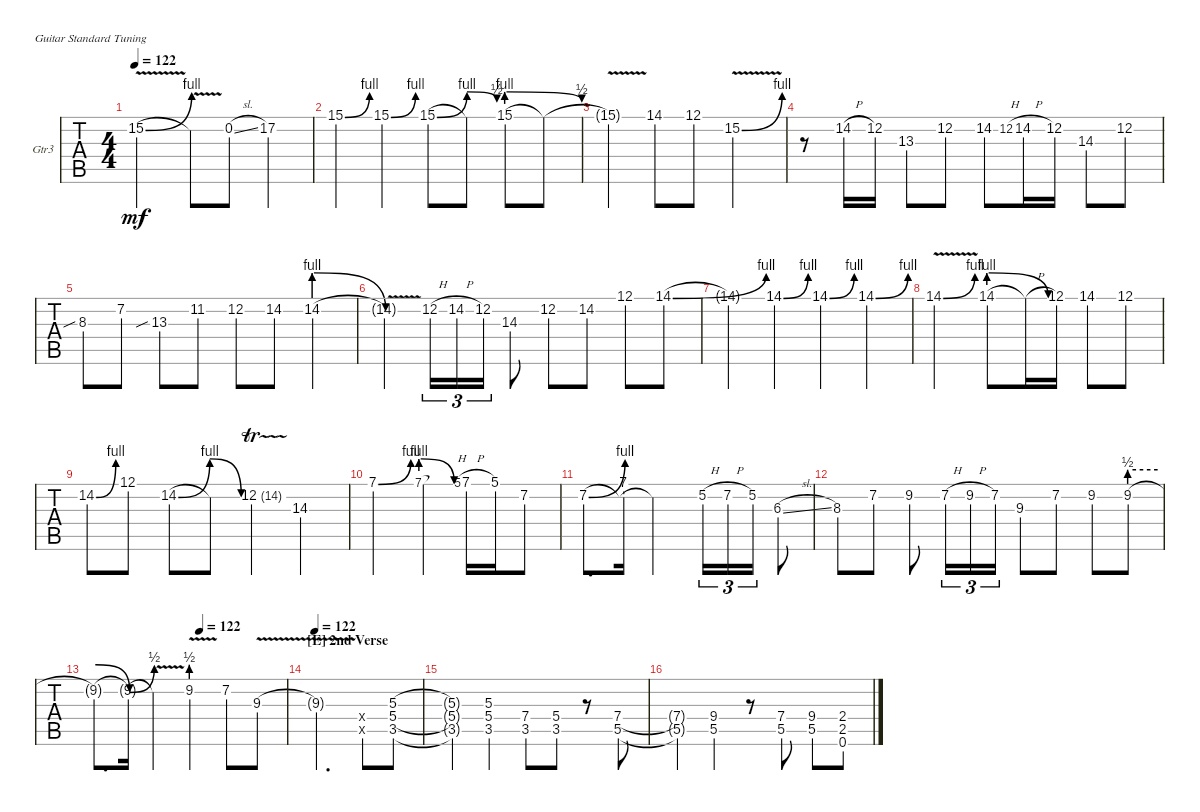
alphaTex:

\bracketExtendMode groupsimilarinstruments
\firstSystemTrackNameOrientation horizontal
\otherSystemsTrackNameOrientation horizontal
\track ("Electric Guitar dist" "Gtr3") {instrument distortionguitar}
\staff {tabs}
\tuning (E4 B3 G3 D3 A2 E2)
\ts (4 4)
\tempo 122
\clef g2
\scale
0.333333
\ks c
15.2{be (bend 0 0 15 4) v}.2{dy mf} 15.2{v t}.8 0.2{sl}.8 17.2{st}.4 |
\scale
0.333333 15.1{be (bend 0 0 15 4)}.4 15.1{be (bend 0 0 15 4)}.4 15.1{be (bendrelease 0 0 10.2 4 20.4 4 30 2)}.8 15.1{t}.8 15.1{be (prebendrelease 0 4 15 2)}.8 15.1{v t}.8 |
\scale
0.333333 15.1{v t}.4 14.1{st}.8 12.1{st}.8 15.2{be (bend 0 0 15 4) v}.2 |
\scale
0.333333 r.8 14.2{h}.16 12.2.16 13.3{st}.8 12.2.8 14.2.8 12.2{h}.8{gr} 14.2{h}.16 12.2.16 14.3.8 12.2.8 |
\scale
0.333333 8.3{sib}.8 7.2{st}.8 13.3{sib}.8 11.2{st}.8 12.2{st}.8 14.2{st}.8 14.2{be (prebendrelease 0 4 15 0)}.4 |
\scale
0.333333 14.2{v t}.4 12.2{h}.16{tu (3 2)} 14.2{h}.16{tu (3 2)} 12.2.16{tu (3 2)} 14.3{st}.8 12.2{st}.8 14.2{st}.8 12.1.8 14.1{be (bend 0 0 15 4)}.8 |
\scale
0.333333 14.1{t}.4 14.1{be (bend 0 0 15 4)}.4 14.1{be (bend 0 0 15 4)}.4 14.1{be (bend 0 0 15 4)}.4 |
\scale
0.333333 14.1{be (bend 0 0 15 4) v}.2 14.1{be (prebendrelease 0 4 15 0)}.8 14.1{h t}.16 12.1.16 14.1{st}.8 12.1{st}.8 |
\scale
0.333333 14.2{be (bend 0 0 15 4)}.8 12.1.8 14.2{be (bendrelease 0 0 10.2 4 20.4 4 30 0)}.8 14.2{t}.8 12.2{tr (14 16)}.4 14.3{st}.4 |
\scale
0.333333 7.1{be (bend 0 0 15 4)}.2 7.1{be (prebendrelease 0 4 15 0)}.8{gr} 7.1{t}.4 5.1{h}.8{gr} 7.1{h}.16 5.1.16 7.2{st}.8 |
\scale
0.333333 7.2{be (bend 0 0 15 4)}.8{d} (7.2{be (hold 0 0 60 0) t} 7.1).16 7.2{be (hold 0 0 60 0) v t}.2 5.2{h}.16{tu (3 2)} 7.2{h}.16{tu (3 2)} 5.2.16{tu (3 2)} 6.3{sl}.8 |
\scale
0.333333 8.3.8 7.2.8 9.2.8 7.2{h}.16{tu (3 2)} 9.2{h}.16{tu (3 2)} 7.2.16{tu (3 2)} 9.3{st}.8 7.2{st}.8 9.2{st}.8 9.2{be (prebend 0 2 60 2)}.8 |
\tempo (122 0.553846)
\scale
0.333333 9.2{be (release 0 2 15 0) t}.8{d} 9.2{be (bend 0 0 15 2) t}.16 9.2{v t}.4 9.2{be (prebend 0 2 60 2) v}.4 7.2{st}.8 9.3{v}.8 |
\section ("E" "2nd Verse")
\tempo 122
\scale
0.333333 9.3{v t}.2{d} (0.4{x} 0.5{x}).8 (3.5 5.4 5.3).8 |
\scale
0.333333 (5.3{t} 5.4{t} 3.5{t}).4 (5.3 5.4 3.5).4 (7.4 3.5).8 (3.5 5.4).8 r.8 (7.4 5.5).8 |
\scale
0.333333 (5.5{t} 7.4{t}).4 (9.4{st} 5.5{st}).4 r.8 (7.4 5.5).8 (5.5 9.4).8 (2.4 2.5 0.6).8
